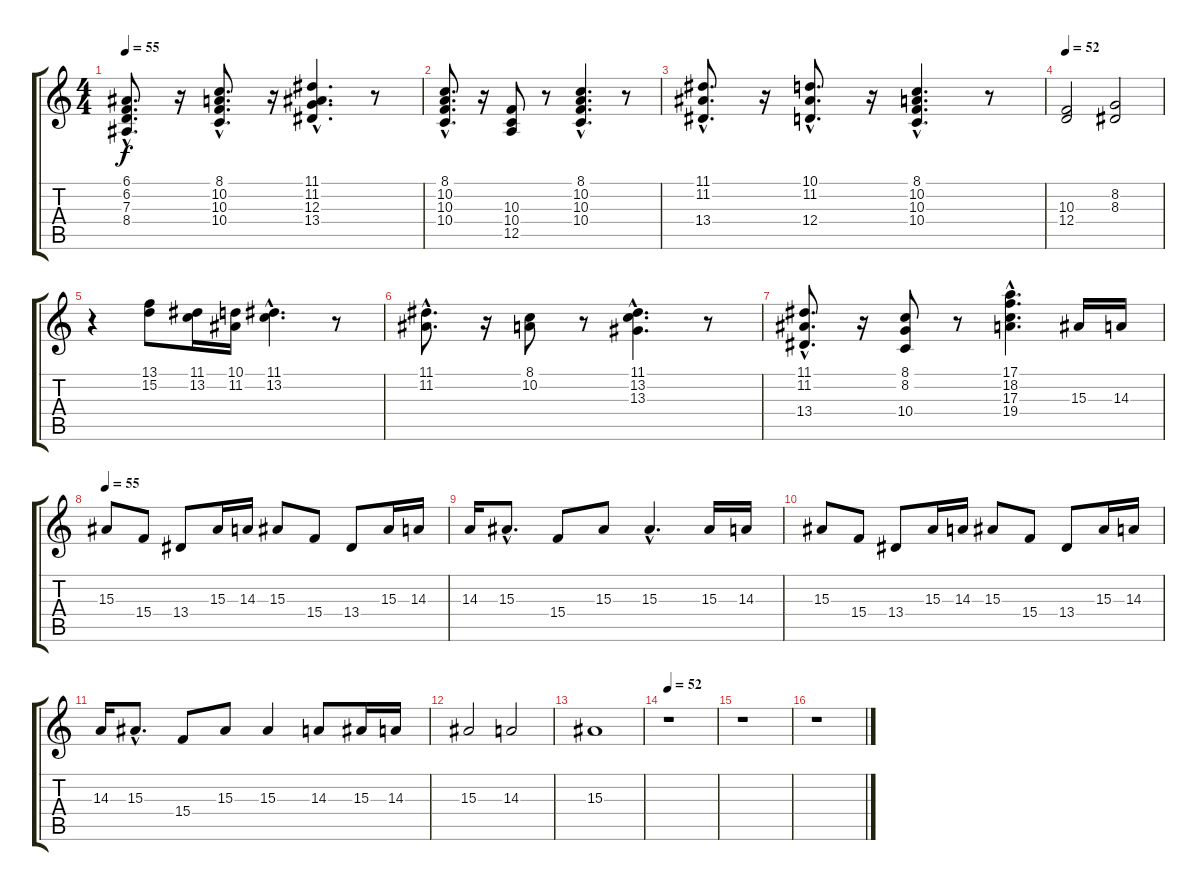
\track "" {instrument timpani}
\staff {score tabs}
\tuning (E4 B3 G3 D3 A2 E2) {hide}
\ts (4 4)
\tempo 55
\clef g2
\ks c
(6.1{hac} 6.2{hac} 7.3{hac} 8.4{hac}).8{d dy f} r.16 (8.1{hac} 10.2{hac} 10.3{hac} 10.4{hac}).8{d} r.16 (11.1{hac} 11.2{hac} 12.3{hac} 13.4{hac}).4{d} r.8 |
(8.1{hac} 10.2{hac} 10.3{hac} 10.4{hac}).8{d} r.16 (10.3 10.4 12.5).8 r.8 (8.1{hac} 10.2{hac} 10.3{hac} 10.4{hac}).4{d} r.8 |
(11.1{hac} 11.2{hac} 13.4{hac}).8{d} r.16 (10.1{hac} 11.2{hac} 12.4{hac}).8{d} r.16 (8.1{hac} 10.2{hac} 10.3{hac} 10.4{hac}).4{d} r.8 |
\tempo 52
(10.3 12.4).2{volume 9} (8.2 8.3).2 |
r.4 (13.1 15.2).8 (11.1 13.2).16 (10.1 11.2).16 (11.1{hac} 13.2{hac}).4{d} r.8 |
(11.1{hac} 11.2{hac}).8{d} r.16 (8.1 10.2).8 r.8 (11.1{hac} 13.2{hac} 13.3{hac}).4{d} r.8 |
(11.1{hac} 11.2{hac} 13.4{hac}).8{d} r.16 (8.1 8.2 10.4).8{volume 10} r.8 (17.1{hac} 18.2{hac} 17.3{hac} 19.4{hac}).4{d volume 12} 15.3.16{volume 14} 14.3.16{volume 14} |
\tempo 55
15.3.8 15.4.8 13.4.8 15.3.16 14.3.16 15.3.8 15.4.8 13.4.8 15.3.16 14.3.16 |
14.3.16 15.3{hac}.8{d} 15.4.8 15.3.8 15.3{hac}.4{d} 15.3.16 14.3.16 |
15.3.8 15.4.8 13.4.8 15.3.16 14.3.16 15.3.8 15.4.8 13.4.8 15.3.16 14.3.16 |
14.3.16 15.3{hac}.8{d} 15.4.8 15.3.8 15.3.4 14.3.8 15.3.16 14.3.16 |
15.3.2 14.3.2 |
15.3.1 |
\tempo 52
r.1 |
r.1 |
r.1
